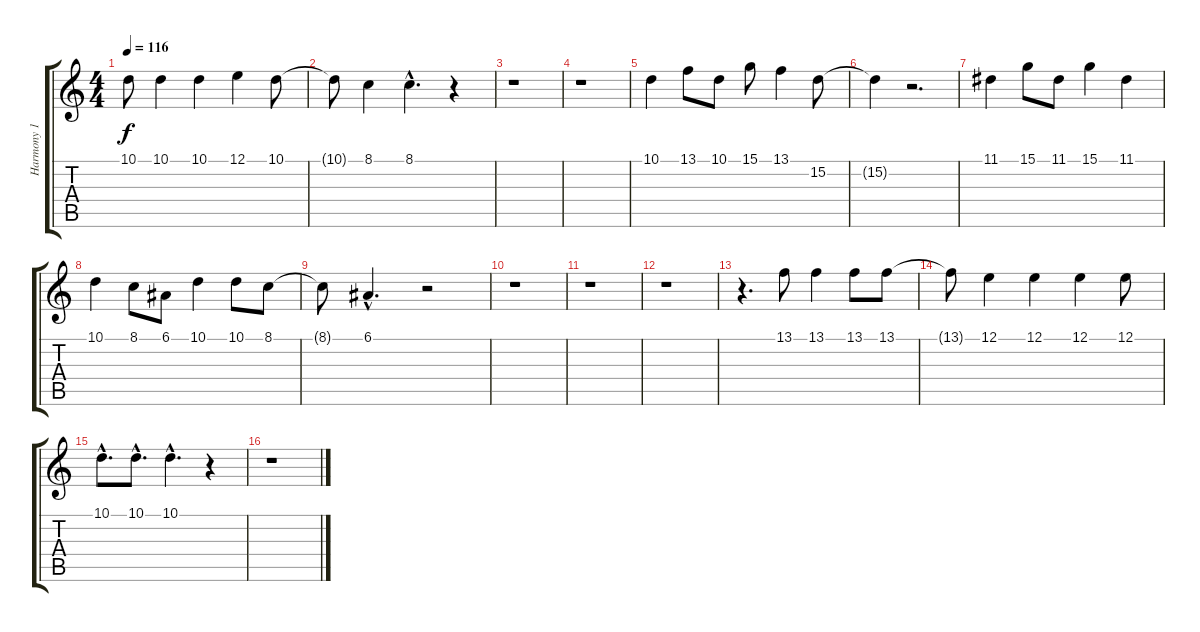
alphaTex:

\track ("Harmony 1 Vocal John" "Harmony 1 ") {instrument clarinet}
\staff {score tabs}
\tuning (E4 B3 G3 D3 A2 E2) {hide}
\ts (4 4)
\tempo 116
\clef g2
\ks c
10.1.8{dy f} 10.1.4 10.1.4 12.1.4 10.1.8 |
10.1{t}.8 8.1.4 8.1{hac}.4{d} r.4 |
r.1 |
r.1 |
10.1.4 13.1.8 10.1.8 15.1.8 13.1.4 15.2.8 |
15.2{t}.4 r.2{d} |
11.1.4 15.1.8 11.1.8 15.1.4 11.1.4 |
10.1.4 8.1.8 6.1.8 10.1.4 10.1.8 8.1.8 |
8.1{t}.8 6.1{hac}.4{d} r.2 |
r.1 |
r.1 |
r.1 |
r.4{d} 13.1.8 13.1.4 13.1.8 13.1.8 |
13.1{t}.8 12.1.4 12.1.4 12.1.4 12.1.8 |
10.1{hac}.8{d} 10.1{hac}.8{d} 10.1{hac}.4{d} r.4 |
r.1
